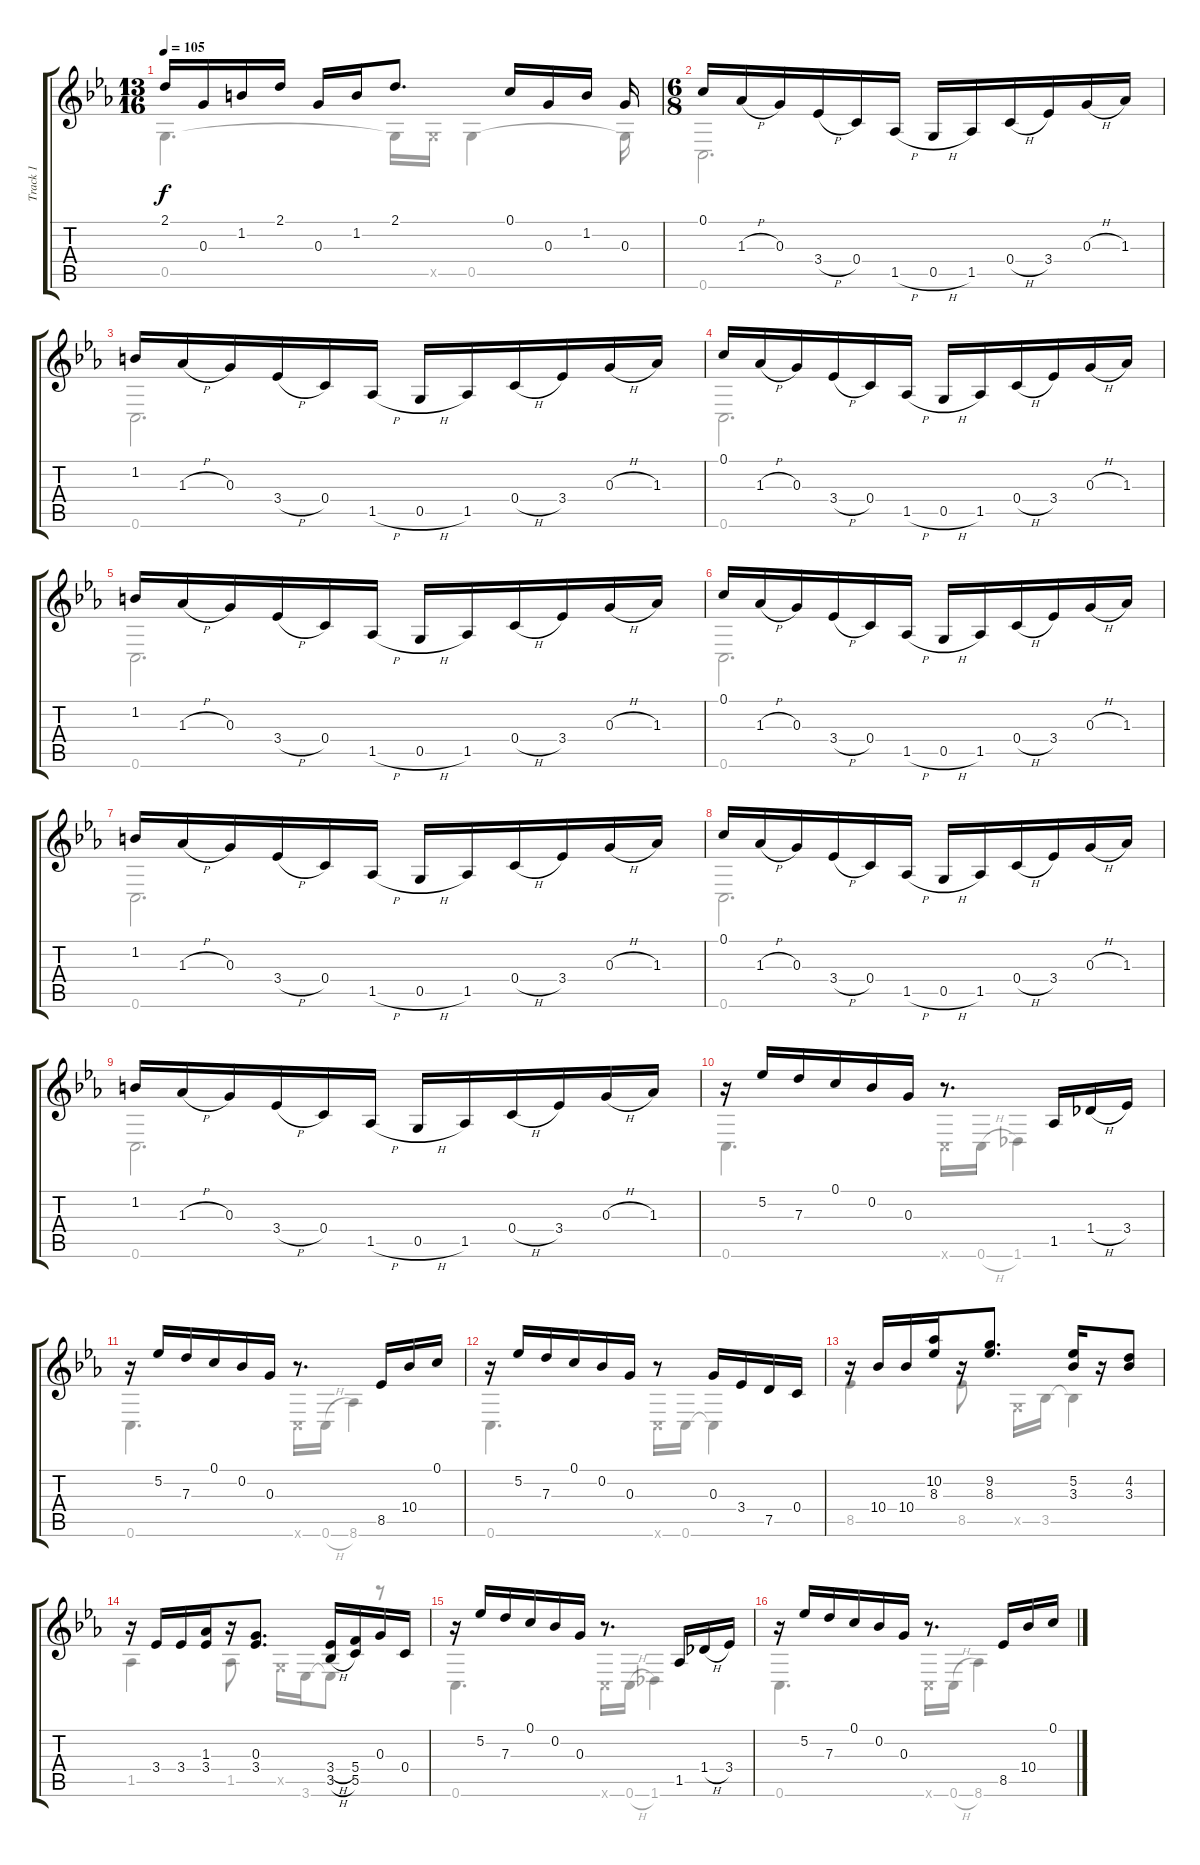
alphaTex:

\track ("Track 1" "Track 1") {instrument acousticguitarsteel}
\staff {score tabs}
\tuning (C4 Bb3 G3 C3 G2 C2) {hide}
\voice
\ts (13 16)
\tempo 105
\clef g2
\ks cminor
2.1.16{dy f} 0.3.16 1.2.16 2.1.16 0.3.16 1.2.16 2.1.8{d} 0.1.16 0.3.16 1.2.16 0.3.16 |
\ts (6 8)
0.1.16 1.3{h}.16 0.3.16 3.4{h}.16 0.4.16 1.5{h}.16 0.5{h}.16 1.5.16 0.4{h}.16 3.4.16 0.3{h}.16 1.3.16 |
1.2.16 1.3{h}.16 0.3.16 3.4{h}.16 0.4.16 1.5{h}.16 0.5{h}.16 1.5.16 0.4{h}.16 3.4.16 0.3{h}.16 1.3.16 |
0.1.16 1.3{h}.16 0.3.16 3.4{h}.16 0.4.16 1.5{h}.16 0.5{h}.16 1.5.16 0.4{h}.16 3.4.16 0.3{h}.16 1.3.16 |
1.2.16 1.3{h}.16 0.3.16 3.4{h}.16 0.4.16 1.5{h}.16 0.5{h}.16 1.5.16 0.4{h}.16 3.4.16 0.3{h}.16 1.3.16 |
0.1.16 1.3{h}.16 0.3.16 3.4{h}.16 0.4.16 1.5{h}.16 0.5{h}.16 1.5.16 0.4{h}.16 3.4.16 0.3{h}.16 1.3.16 |
1.2.16 1.3{h}.16 0.3.16 3.4{h}.16 0.4.16 1.5{h}.16 0.5{h}.16 1.5.16 0.4{h}.16 3.4.16 0.3{h}.16 1.3.16 |
0.1.16 1.3{h}.16 0.3.16 3.4{h}.16 0.4.16 1.5{h}.16 0.5{h}.16 1.5.16 0.4{h}.16 3.4.16 0.3{h}.16 1.3.16 |
1.2.16 1.3{h}.16 0.3.16 3.4{h}.16 0.4.16 1.5{h}.16 0.5{h}.16 1.5.16 0.4{h}.16 3.4.16 0.3{h}.16 1.3.16 |
r.16 5.2.16 7.3.16 0.1.16 0.2.16 0.3.16 r.8{d} 1.5.16 1.4{h}.16 3.4.16 |
r.16 5.2.16 7.3.16 0.1.16 0.2.16 0.3.16 r.8{d} 8.5.16 10.4.16 0.1.16 |
r.16 5.2.16 7.3.16 0.1.16 0.2.16 0.3.16 r.8 0.3.16 3.4.16 7.5.16 0.4.16 |
r.16 10.4.16 10.4.16 (10.2 8.3).16 r.16 (9.2 8.3).8{d} (5.2 3.3).16 r.16 (4.2 3.3).8 |
r.16 3.4.16 3.4.16 (1.3 3.4).16 r.16 (0.3 3.4).8{d} (3.4{h} 3.5{h}).16 (5.4 5.5).16 0.3.16 0.4.16 |
r.16 5.2.16 7.3.16 0.1.16 0.2.16 0.3.16 r.8{d} 1.5.16 1.4{h}.16 3.4.16 |
r.16 5.2.16 7.3.16 0.1.16 0.2.16 0.3.16 r.8{d} 8.5.16 10.4.16 0.1.16
\voice
\clef g2
\ottava regular
\simile none
\ks cminor
0.5.4{d dy f} 0.5{t}.16 0.5{x}.16 0.5.4 0.5{t}.16 |
0.6.2{d} |
0.6.2{d} |
0.6.2{d} |
0.6.2{d} |
0.6.2{d} |
0.6.2{d} |
0.6.2{d} |
0.6.2{d} |
0.6.4{d} 0.6{x}.16 0.6{h}.16 1.6.4 |
0.6.4{d} 0.6{x}.16 0.6{h}.16 8.6.4 |
0.6.4{d} 0.6{x}.16 0.6.16 0.6{t}.4 |
8.5.4 8.5.8 0.5{x}.16 3.5.16 3.5{t}.4 |
1.5.4 1.5.8 0.5{x}.16 3.6.16 3.6{t}.8 r.8 |
0.6.4{d} 0.6{x}.16 0.6{h}.16 1.6.4 |
0.6.4{d} 0.6{x}.16 0.6{h}.16 8.6.4
